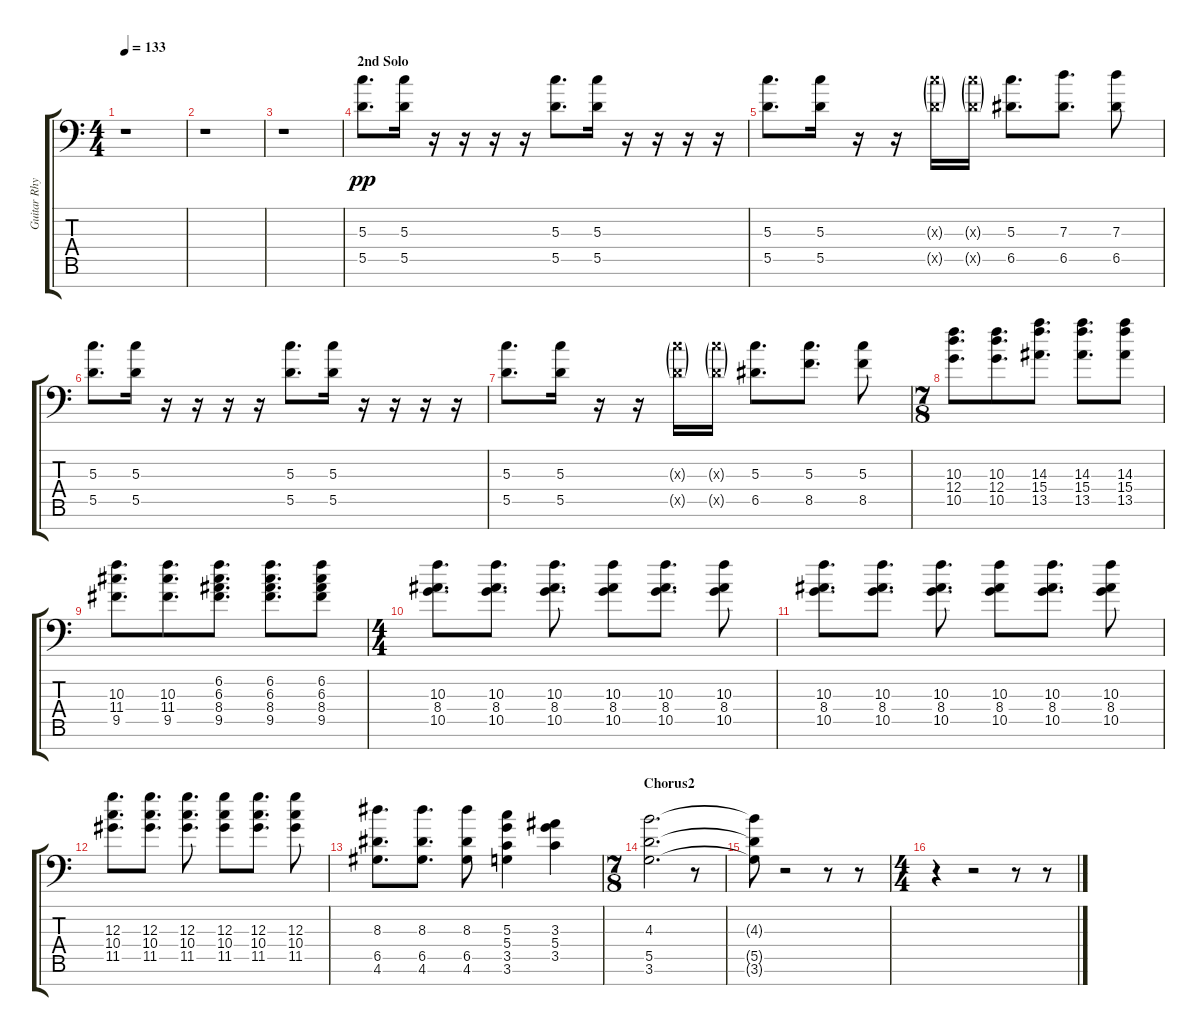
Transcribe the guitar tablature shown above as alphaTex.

\track ("Guitar Rhythm2" "Guitar Rhy") {instrument acousticguitarsteel}
\staff {score tabs}
\tuning (E4 B3 G3 D3 A2 E2 G1) {hide}
\ts (4 4)
\tempo 133
\clef f4
\ks c
r.1{dy p} |
r.1 |
r.1 |
\section ("" "2nd Solo")
(5.3 5.5).8{d dy pp} (5.3 5.5).16 r.16 r.16 r.16 r.16 (5.3 5.5).8{d} (5.3 5.5).16 r.16 r.16 r.16 r.16 |
(5.3 5.5).8{d} (5.3 5.5).16 r.16 r.16 (5.3{g x} 5.5{g x}).16 (5.3{g x} 5.5{g x}).16 (5.3 6.5).8{d} (7.3 6.5).8{d} (7.3 6.5).8 |
(5.3 5.5).8{d} (5.3 5.5).16 r.16 r.16 r.16 r.16 (5.3 5.5).8{d} (5.3 5.5).16 r.16 r.16 r.16 r.16 |
(5.3 5.5).8{d} (5.3 5.5).16 r.16 r.16 (5.3{g x} 5.5{g x}).16 (5.3{g x} 5.5{g x}).16 (5.3 6.5).8{d} (5.3 8.5).8{d} (5.3 8.5).8 |
\ts (7 8)
(10.3 12.4 10.5).8{d} (10.3 12.4 10.5).8{d} (14.3 15.4 13.5).8{d} (14.3 15.4 13.5).8{d} (14.3 15.4 13.5).8 |
(10.3 11.4 9.5).8{d} (10.3 11.4 9.5).8{d} (6.2 6.3 8.4 9.5).8{d} (6.2 6.3 8.4 9.5).8{d} (6.2 6.3 8.4 9.5).8 |
\ts (4 4)
(10.3 8.4 10.5).8{d} (10.3 8.4 10.5).8{d} (10.3 8.4 10.5).8{d} (10.3 8.4 10.5).8 (10.3 8.4 10.5).8{d} (10.3 8.4 10.5).8 |
(10.3 8.4 10.5).8{d} (10.3 8.4 10.5).8{d} (10.3 8.4 10.5).8{d} (10.3 8.4 10.5).8 (10.3 8.4 10.5).8{d} (10.3 8.4 10.5).8 |
(12.3 10.4 11.5).8{d} (12.3 10.4 11.5).8{d} (12.3 10.4 11.5).8{d} (12.3 10.4 11.5).8 (12.3 10.4 11.5).8{d} (12.3 10.4 11.5).8 |
(8.3 6.5 4.6).8{d} (8.3 6.5 4.6).8{d} (8.3 6.5 4.6).8 (5.3 5.4 3.5 3.6).4 (3.3 5.4 3.5).4 |
\ts (7 8)
\section ("" "Chorus2")
(4.3 5.5 3.6).2{d} r.8 |
(4.3{t} 5.5{t} 3.6{t}).8 r.2 r.8 r.8 |
\ts (4 4)
r.4 r.2 r.8 r.8
